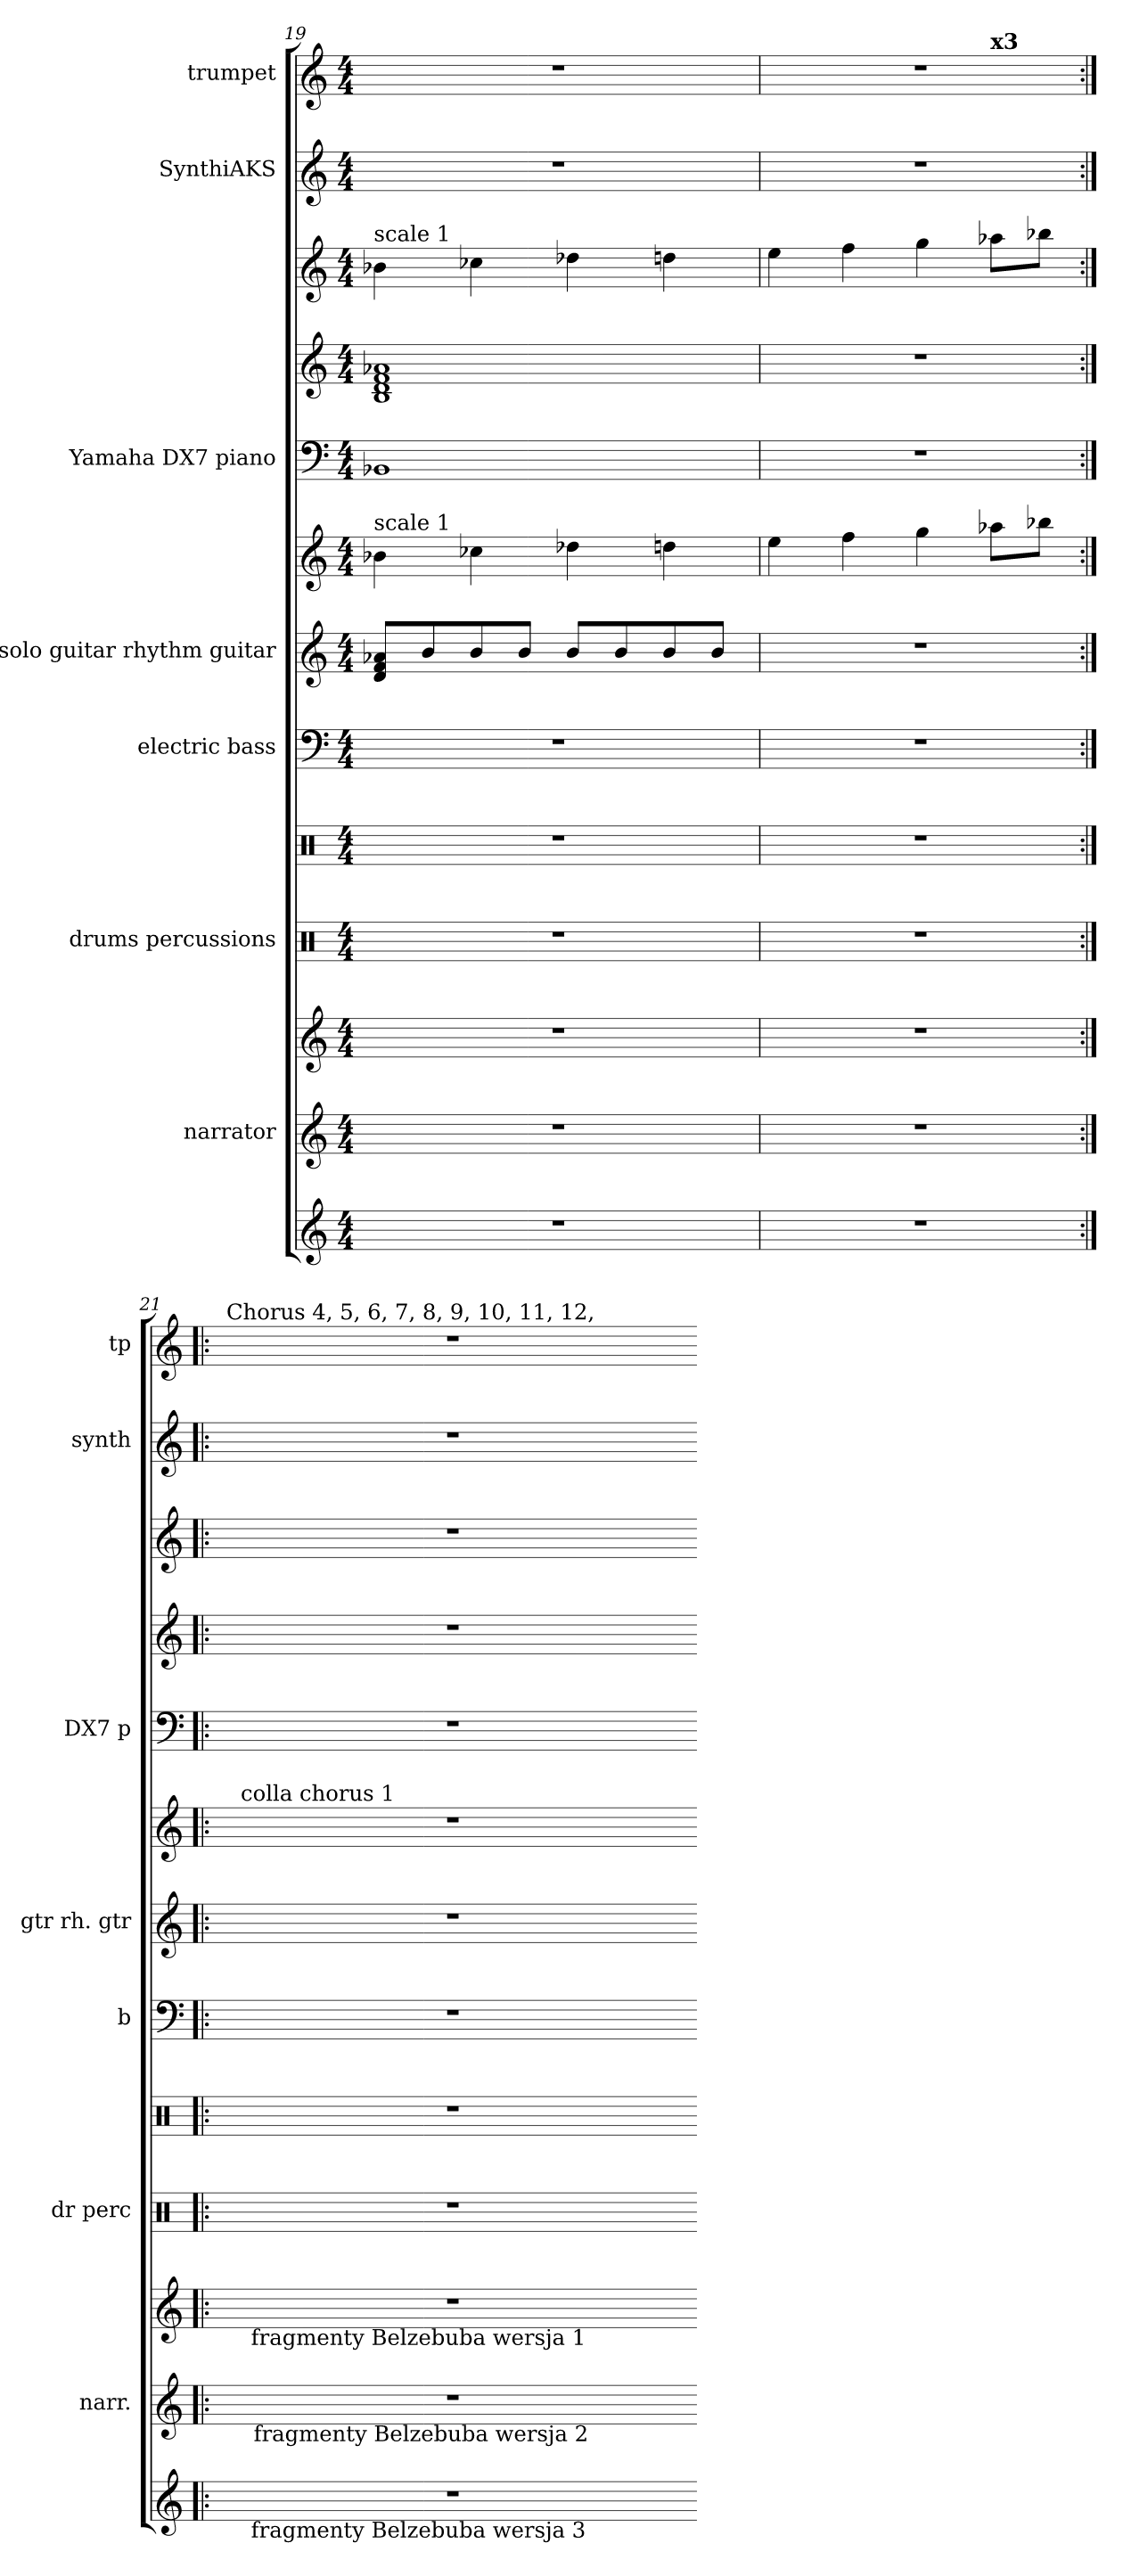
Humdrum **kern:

**kern	**kern	**kern	**kern	**kern	**kern	**kern	**kern	**kern	**kern	**kern	**kern	**kern
*part9	*part8	*part7	*part6	*part6	*part5	*part4	*part4	*part3	*part3	*part3	*part2	*part1
*staff13	*staff12	*staff11	*staff10	*staff9	*staff8	*staff7	*staff6	*staff5	*staff4	*staff3	*staff2	*staff1
*	*I"narrator	*	*I"drums       percussions	*	*I"electric bass	*I"solo guitar       rhythm guitar	*	*I"Yamaha DX7        piano	*	*	*I"SynthiAKS	*I"trumpet
*	*I'narr.	*	*I'dr     perc	*	*I'b	*I'gtr     rh. gtr	*	*I'DX7       p	*	*	*I'synth	*I'tp
*clefG2	*clefG2	*clefG2	*clefX	*clefX	*clefF4	*clefG2	*clefG2	*clefF4	*clefG2	*clefG2	*clefG2	*clefG2
*	*	*	*	*	*ITrd7c12	*ITrd7c12	*ITrd7c12	*	*	*	*	*
*k[]	*k[]	*k[]	*k[]	*k[]	*k[]	*k[]	*k[]	*k[]	*k[]	*k[]	*k[]	*k[]
*M4/4	*M4/4	*M4/4	*M4/4	*M4/4	*M4/4	*M4/4	*M4/4	*M4/4	*M4/4	*M4/4	*M4/4	*M4/4
=19	=19	=19	=19	=19	=19	=19	=19	=19	=19	=19	=19	=19
!	!	!	!	!	!	!	!	!	!	!LO:TX:a:t=scale 1	!	!
!	!	!	!	!	!	!	!LO:TX:a:t=scale 1	!	!	!	!	!
1r	1r	1r	1r	1r	1r	8Di/ 8Fi 8A-XiL	4B-Xi\	1BB-Xi	1Bi 1di 1fi 1a-Xi	4b-Xi\	1r	1r
.	.	.	.	.	.	8Bi/	.	.	.	.	.	.
.	.	.	.	.	.	8Bi/	4c-Xi\	.	.	4cc-Xi\	.	.
.	.	.	.	.	.	8Bi/J	.	.	.	.	.	.
.	.	.	.	.	.	8Bi/L	4d-Xi\	.	.	4dd-Xi\	.	.
.	.	.	.	.	.	8Bi/	.	.	.	.	.	.
.	.	.	.	.	.	8Bi/	4dni\	.	.	4ddni\	.	.
.	.	.	.	.	.	8Bi/J	.	.	.	.	.	.
=20	=20	=20	=20	=20	=20	=20	=20	=20	=20	=20	=20	=20
*	*	*	*	*	*	*	*	*	*	*	*	*^
1r	1r	1r	1r	1r	1r	1r	4ei\	1r	1r	4eei\	1r	1r	2.ryy
.	.	.	.	.	.	.	4fi\	.	.	4ffi\	.	.	.
.	.	.	.	.	.	.	4gi\	.	.	4ggi\	.	.	.
!	!	!	!	!	!	!	!	!	!	!	!	!	!LO:TX:a:B:t=x3
.	.	.	.	.	.	.	8a-Xi\L	.	.	8aa-Xi\L	.	.	4ryy
.	.	.	.	.	.	.	8b-Xi\J	.	.	8bb-Xi\J	.	.	.
!!LO:PB:g=z	!!
=21:|!|:	=21:|!|:	=21:|!|:	=21:|!|:	=21:|!|:	=21:|!|:	=21:|!|:	=21:|!|:	=21:|!|:	=21:|!|:	=21:|!|:	=21:|!|:	=21:|!|:	=21:|!|:
*^	*^	*^	*	*	*	*	*^	*	*	*	*	*	*
1r	32ryy	1r	32ryy	1r	32ryy	1r	1r	1r	1r	1r	32ryy	1r	1r	1r	1r	1r	64ryy
.	.	.	.	.	.	.	.	.	.	.	.	.	.	.	.	.	256.ryy
!	!	!	!	!	!	!	!	!	!	!	!	!	!	!	!	!	!LO:TX:a:t=Chorus 4, 5, 6, 7, 8, 9, 10, 11, 12,
.	.	.	.	.	.	.	.	.	.	.	.	.	.	.	.	.	2ryy
.	128ryy	.	128ryy	.	128ryy	.	.	.	.	.	1024ryy	.	.	.	.	.	.
!	!	!	!	!	!	!	!	!	!	!	!LO:TX:a:t=colla chorus 1	!	!	!	!	!	!
.	.	.	.	.	.	.	.	.	.	.	2ryy	.	.	.	.	.	.
!	!	!	!	!	!LO:TX:b:t=fragmenty Belzebuba wersja 1	!	!	!	!	!	!	!	!	!	!	!	!
!	!LO:TX:b:t=fragmenty Belzebuba wersja 3	!	!	!	!	!	!	!	!	!	!	!	!	!	!	!	!
.	2ryy	.	1024ryy	.	2ryy	.	.	.	.	.	.	.	.	.	.	.	.
!	!	!	!LO:TX:b:t=fragmenty Belzebuba wersja 2	!	!	!	!	!	!	!	!	!	!	!	!	!	!
.	.	.	2ryy	.	.	.	.	.	.	.	.	.	.	.	.	.	.
.	.	.	.	.	.	.	.	.	.	.	.	.	.	.	.	.	4ryy
.	.	.	.	.	.	.	.	.	.	.	4ryy	.	.	.	.	.	.
.	4ryy	.	.	.	4ryy	.	.	.	.	.	.	.	.	.	.	.	.
.	.	.	4ryy	.	.	.	.	.	.	.	.	.	.	.	.	.	.
.	.	.	.	.	.	.	.	.	.	.	.	.	.	.	.	.	8ryy
.	.	.	.	.	.	.	.	.	.	.	8ryy	.	.	.	.	.	.
.	8ryy	.	.	.	8ryy	.	.	.	.	.	.	.	.	.	.	.	.
.	.	.	8ryy	.	.	.	.	.	.	.	.	.	.	.	.	.	.
.	.	.	.	.	.	.	.	.	.	.	.	.	.	.	.	.	16ryy
.	.	.	.	.	.	.	.	.	.	.	16ryy	.	.	.	.	.	.
.	16ryy	.	.	.	16ryy	.	.	.	.	.	.	.	.	.	.	.	.
.	.	.	16ryy	.	.	.	.	.	.	.	.	.	.	.	.	.	.
.	.	.	.	.	.	.	.	.	.	.	.	.	.	.	.	.	32ryy
.	.	.	.	.	.	.	.	.	.	.	64ryy	.	.	.	.	.	.
.	64.ryy	.	.	.	64.ryy	.	.	.	.	.	.	.	.	.	.	.	.
.	.	.	64ryy	.	.	.	.	.	.	.	.	.	.	.	.	.	.
.	.	.	.	.	.	.	.	.	.	.	128...ryy	.	.	.	.	.	.
.	.	.	.	.	.	.	.	.	.	.	.	.	.	.	.	.	128ryy
.	.	.	256..ryy	.	.	.	.	.	.	.	.	.	.	.	.	.	.
.	.	.	.	.	.	.	.	.	.	.	.	.	.	.	.	.	512ryy
*v	*v	*	*	*v	*v	*	*	*	*	*v	*v	*	*	*	*	*v	*v
*	*v	*v	*	*	*	*	*	*	*	*	*	*	*
=-	=-	=-	=-	=-	=-	=-	=-	=-	=-	=-	=-	=-
*-	*-	*-	*-	*-	*-	*-	*-	*-	*-	*-	*-	*-
